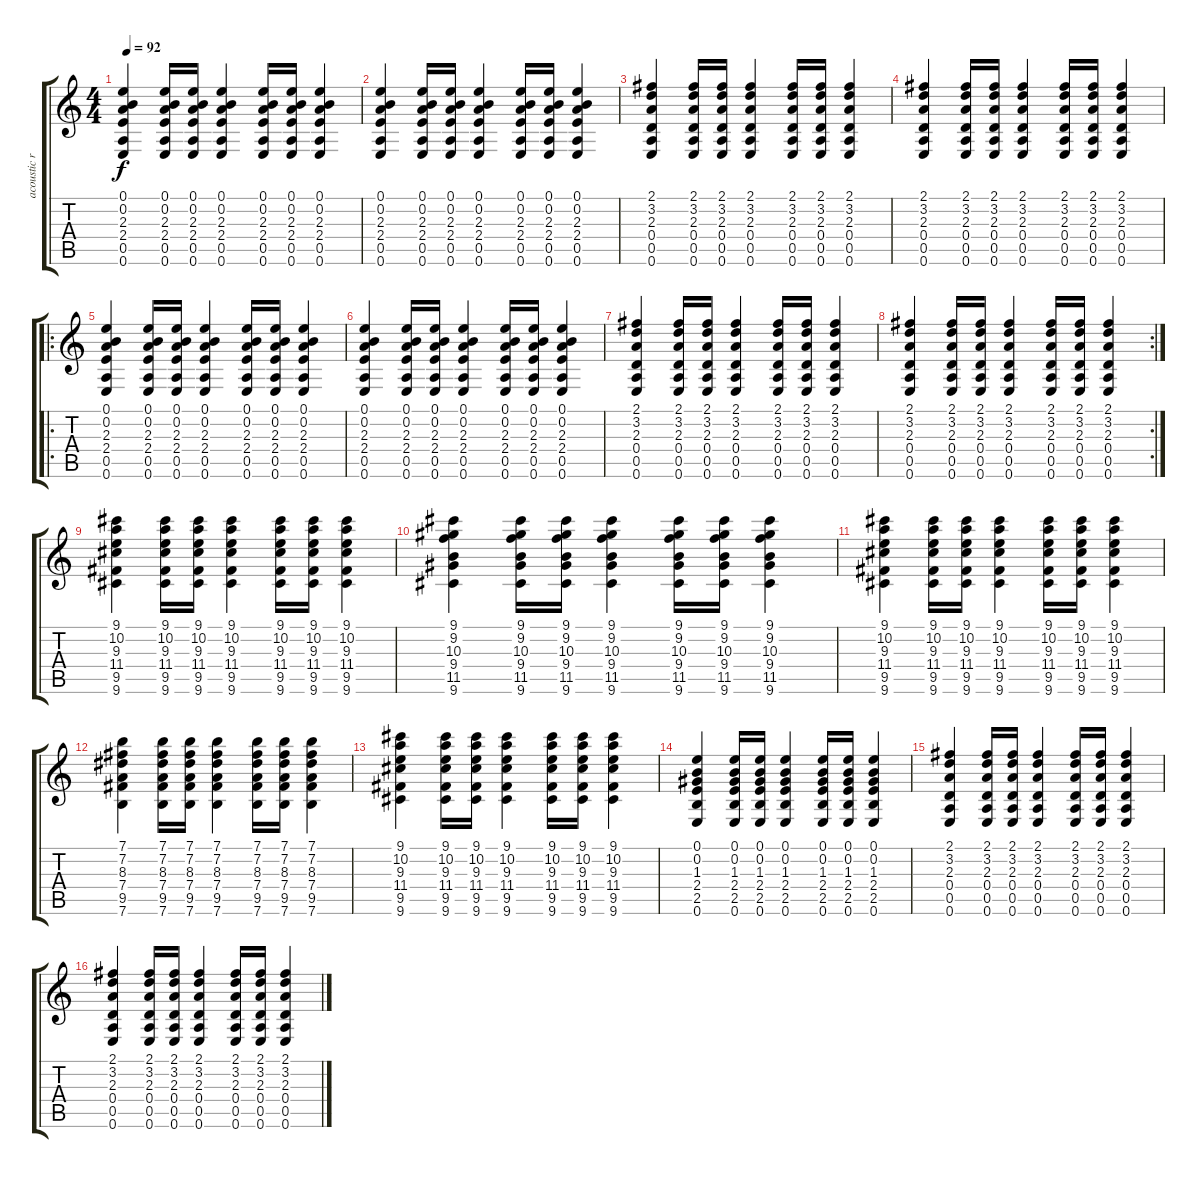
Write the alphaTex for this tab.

\track ("acoustic rhythm" "acoustic r") {instrument acousticguitarsteel}
\staff {score tabs}
\tuning (E4 B3 G3 D3 A2 E2) {hide}
\ts (4 4)
\tempo 92
\clef g2
\ks c
(0.1 0.2 2.3 2.4 0.5 0.6).4{dy f} (0.1 0.2 2.3 2.4 0.5 0.6).16 (0.1 0.2 2.3 2.4 0.5 0.6).16 (0.1 0.2 2.3 2.4 0.5 0.6).4 (0.1 0.2 2.3 2.4 0.5 0.6).16 (0.1 0.2 2.3 2.4 0.5 0.6).16 (0.1 0.2 2.3 2.4 0.5 0.6).4 |
(0.1 0.2 2.3 2.4 0.5 0.6).4 (0.1 0.2 2.3 2.4 0.5 0.6).16 (0.1 0.2 2.3 2.4 0.5 0.6).16 (0.1 0.2 2.3 2.4 0.5 0.6).4 (0.1 0.2 2.3 2.4 0.5 0.6).16 (0.1 0.2 2.3 2.4 0.5 0.6).16 (0.1 0.2 2.3 2.4 0.5 0.6).4 |
(2.1 3.2 2.3 0.4 0.5 0.6).4 (2.1 3.2 2.3 0.4 0.5 0.6).16 (2.1 3.2 2.3 0.4 0.5 0.6).16 (2.1 3.2 2.3 0.4 0.5 0.6).4 (2.1 3.2 2.3 0.4 0.5 0.6).16 (2.1 3.2 2.3 0.4 0.5 0.6).16 (2.1 3.2 2.3 0.4 0.5 0.6).4 |
(2.1 3.2 2.3 0.4 0.5 0.6).4 (2.1 3.2 2.3 0.4 0.5 0.6).16 (2.1 3.2 2.3 0.4 0.5 0.6).16 (2.1 3.2 2.3 0.4 0.5 0.6).4 (2.1 3.2 2.3 0.4 0.5 0.6).16 (2.1 3.2 2.3 0.4 0.5 0.6).16 (2.1 3.2 2.3 0.4 0.5 0.6).4 |
\ro
(0.1 0.2 2.3 2.4 0.5 0.6).4 (0.1 0.2 2.3 2.4 0.5 0.6).16 (0.1 0.2 2.3 2.4 0.5 0.6).16 (0.1 0.2 2.3 2.4 0.5 0.6).4 (0.1 0.2 2.3 2.4 0.5 0.6).16 (0.1 0.2 2.3 2.4 0.5 0.6).16 (0.1 0.2 2.3 2.4 0.5 0.6).4 |
(0.1 0.2 2.3 2.4 0.5 0.6).4 (0.1 0.2 2.3 2.4 0.5 0.6).16 (0.1 0.2 2.3 2.4 0.5 0.6).16 (0.1 0.2 2.3 2.4 0.5 0.6).4 (0.1 0.2 2.3 2.4 0.5 0.6).16 (0.1 0.2 2.3 2.4 0.5 0.6).16 (0.1 0.2 2.3 2.4 0.5 0.6).4 |
(2.1 3.2 2.3 0.4 0.5 0.6).4 (2.1 3.2 2.3 0.4 0.5 0.6).16 (2.1 3.2 2.3 0.4 0.5 0.6).16 (2.1 3.2 2.3 0.4 0.5 0.6).4 (2.1 3.2 2.3 0.4 0.5 0.6).16 (2.1 3.2 2.3 0.4 0.5 0.6).16 (2.1 3.2 2.3 0.4 0.5 0.6).4 |
\rc 2
(2.1 3.2 2.3 0.4 0.5 0.6).4 (2.1 3.2 2.3 0.4 0.5 0.6).16 (2.1 3.2 2.3 0.4 0.5 0.6).16 (2.1 3.2 2.3 0.4 0.5 0.6).4 (2.1 3.2 2.3 0.4 0.5 0.6).16 (2.1 3.2 2.3 0.4 0.5 0.6).16 (2.1 3.2 2.3 0.4 0.5 0.6).4 |
(9.1 10.2 9.3 11.4 9.5 9.6).4 (9.1 10.2 9.3 11.4 9.5 9.6).16 (9.1 10.2 9.3 11.4 9.5 9.6).16 (9.1 10.2 9.3 11.4 9.5 9.6).4 (9.1 10.2 9.3 11.4 9.5 9.6).16 (9.1 10.2 9.3 11.4 9.5 9.6).16 (9.1 10.2 9.3 11.4 9.5 9.6).4 |
(9.1 9.2 10.3 9.4 11.5 9.6).4 (9.1 9.2 10.3 9.4 11.5 9.6).16 (9.1 9.2 10.3 9.4 11.5 9.6).16 (9.1 9.2 10.3 9.4 11.5 9.6).4 (9.1 9.2 10.3 9.4 11.5 9.6).16 (9.1 9.2 10.3 9.4 11.5 9.6).16 (9.1 9.2 10.3 9.4 11.5 9.6).4 |
(9.1 10.2 9.3 11.4 9.5 9.6).4 (9.1 10.2 9.3 11.4 9.5 9.6).16 (9.1 10.2 9.3 11.4 9.5 9.6).16 (9.1 10.2 9.3 11.4 9.5 9.6).4 (9.1 10.2 9.3 11.4 9.5 9.6).16 (9.1 10.2 9.3 11.4 9.5 9.6).16 (9.1 10.2 9.3 11.4 9.5 9.6).4 |
(7.1 7.2 8.3 7.4 9.5 7.6).4 (7.1 7.2 8.3 7.4 9.5 7.6).16 (7.1 7.2 8.3 7.4 9.5 7.6).16 (7.1 7.2 8.3 7.4 9.5 7.6).4 (7.1 7.2 8.3 7.4 9.5 7.6).16 (7.1 7.2 8.3 7.4 9.5 7.6).16 (7.1 7.2 8.3 7.4 9.5 7.6).4 |
(9.1 10.2 9.3 11.4 9.5 9.6).4 (9.1 10.2 9.3 11.4 9.5 9.6).16 (9.1 10.2 9.3 11.4 9.5 9.6).16 (9.1 10.2 9.3 11.4 9.5 9.6).4 (9.1 10.2 9.3 11.4 9.5 9.6).16 (9.1 10.2 9.3 11.4 9.5 9.6).16 (9.1 10.2 9.3 11.4 9.5 9.6).4 |
(0.1 0.2 1.3 2.4 2.5 0.6).4 (0.1 0.2 1.3 2.4 2.5 0.6).16 (0.1 0.2 1.3 2.4 2.5 0.6).16 (0.1 0.2 1.3 2.4 2.5 0.6).4 (0.1 0.2 1.3 2.4 2.5 0.6).16 (0.1 0.2 1.3 2.4 2.5 0.6).16 (0.1 0.2 1.3 2.4 2.5 0.6).4 |
(2.1 3.2 2.3 0.4 0.5 0.6).4 (2.1 3.2 2.3 0.4 0.5 0.6).16 (2.1 3.2 2.3 0.4 0.5 0.6).16 (2.1 3.2 2.3 0.4 0.5 0.6).4 (2.1 3.2 2.3 0.4 0.5 0.6).16 (2.1 3.2 2.3 0.4 0.5 0.6).16 (2.1 3.2 2.3 0.4 0.5 0.6).4 |
(2.1 3.2 2.3 0.4 0.5 0.6).4 (2.1 3.2 2.3 0.4 0.5 0.6).16 (2.1 3.2 2.3 0.4 0.5 0.6).16 (2.1 3.2 2.3 0.4 0.5 0.6).4 (2.1 3.2 2.3 0.4 0.5 0.6).16 (2.1 3.2 2.3 0.4 0.5 0.6).16 (2.1 3.2 2.3 0.4 0.5 0.6).4
